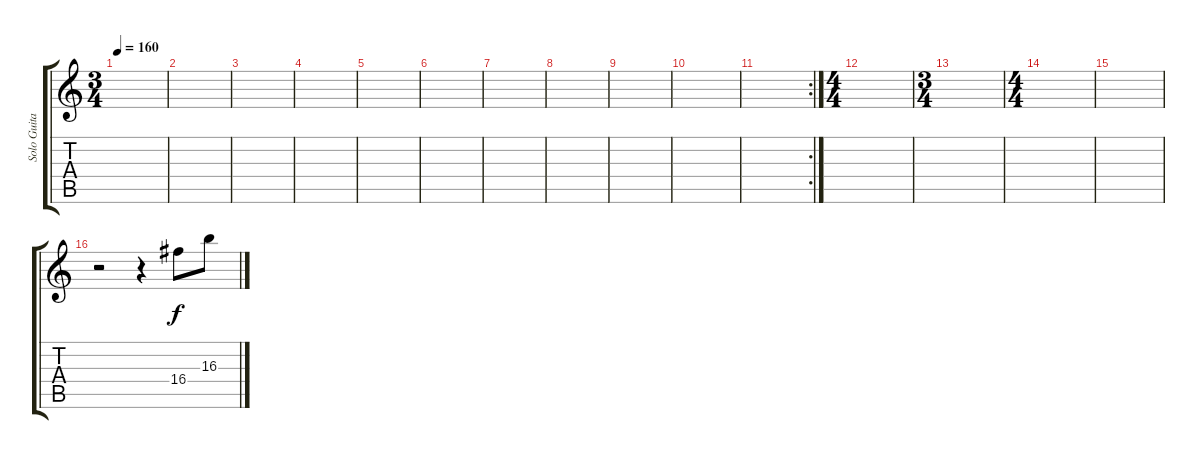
\track ("Solo Guitar" "Solo Guita") {instrument distortionguitar}
\staff {score tabs}
\tuning (E4 B3 G3 D3 A2 E2) {hide}
\ts (3 4)
\tempo 160
\clef g2
\ks c
|
|
|
|
|
|
|
|
|
|
\rc 2
|
\ts (4 4)
|
\ts (3 4)
|
\ts (4 4)
|
|
r.2 r.4 16.4.8 16.3.8
